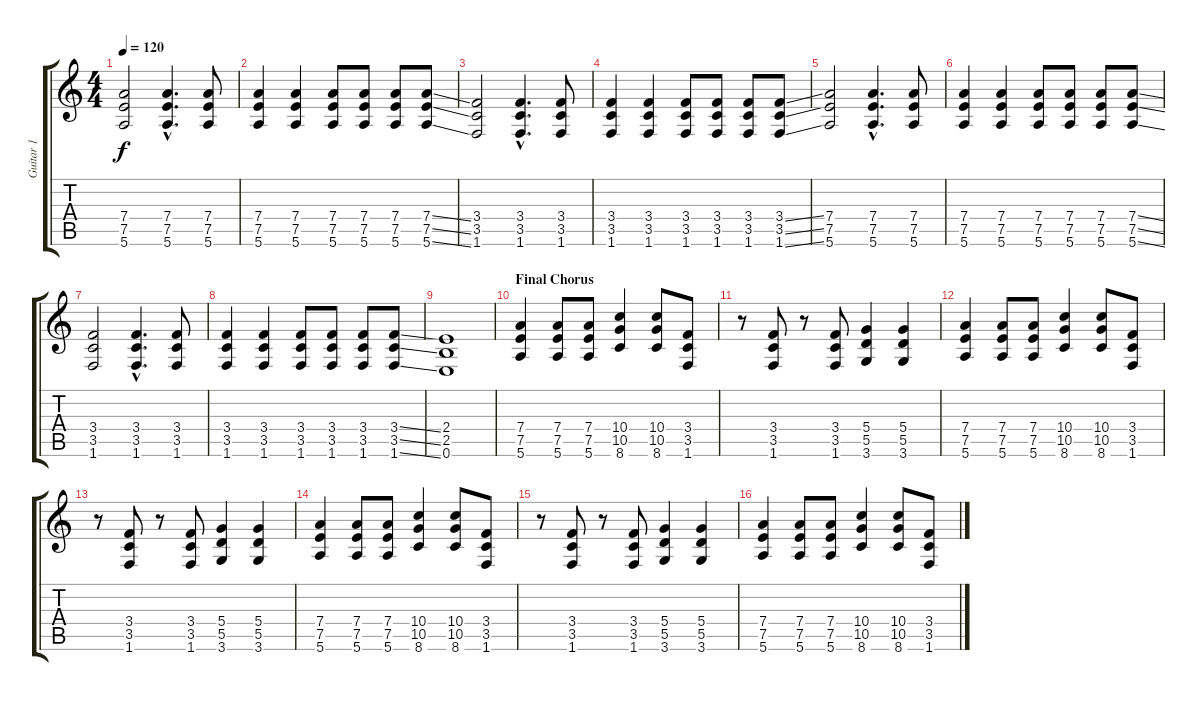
\track ("Guitar 1" "Guitar 1") {instrument electricguitarclean}
\staff {score tabs}
\tuning (E4 B3 G3 D3 A2 E2) {hide}
\ts (4 4)
\tempo 120
\clef g2
\ks c
(7.4 7.5 5.6).2{dy f} (7.4{hac} 7.5{hac} 5.6{hac}).4{d} (7.4 7.5 5.6).8 |
(7.4 7.5 5.6).4 (7.4 7.5 5.6).4 (7.4 7.5 5.6).8 (7.4 7.5 5.6).8 (7.4 7.5 5.6).8 (7.4{ss} 7.5{ss} 5.6{ss}).8 |
(3.4 3.5 1.6).2 (3.4{hac} 3.5{hac} 1.6{hac}).4{d} (3.4 3.5 1.6).8 |
(3.4 3.5 1.6).4 (3.4 3.5 1.6).4 (3.4 3.5 1.6).8 (3.4 3.5 1.6).8 (3.4 3.5 1.6).8 (3.4{ss} 3.5{ss} 1.6{ss}).8 |
(7.4 7.5 5.6).2 (7.4{hac} 7.5{hac} 5.6{hac}).4{d} (7.4 7.5 5.6).8 |
(7.4 7.5 5.6).4 (7.4 7.5 5.6).4 (7.4 7.5 5.6).8 (7.4 7.5 5.6).8 (7.4 7.5 5.6).8 (7.4{ss} 7.5{ss} 5.6{ss}).8 |
(3.4 3.5 1.6).2 (3.4{hac} 3.5{hac} 1.6{hac}).4{d} (3.4 3.5 1.6).8 |
(3.4 3.5 1.6).4 (3.4 3.5 1.6).4 (3.4 3.5 1.6).8 (3.4 3.5 1.6).8 (3.4 3.5 1.6).8 (3.4{ss} 3.5{ss} 1.6{ss}).8 |
(2.4 2.5 0.6).1 |
\section ("" "Final Chorus")
(7.4 7.5 5.6).4 (7.4 7.5 5.6).8 (7.4 7.5 5.6).8 (10.4 10.5 8.6).4 (10.4 10.5 8.6).8 (3.4 3.5 1.6).8 |
r.8 (3.4 3.5 1.6).8 r.8 (3.4 3.5 1.6).8 (5.4 5.5 3.6).4 (5.4 5.5 3.6).4 |
(7.4 7.5 5.6).4 (7.4 7.5 5.6).8 (7.4 7.5 5.6).8 (10.4 10.5 8.6).4 (10.4 10.5 8.6).8 (3.4 3.5 1.6).8 |
r.8 (3.4 3.5 1.6).8 r.8 (3.4 3.5 1.6).8 (5.4 5.5 3.6).4 (5.4 5.5 3.6).4 |
(7.4 7.5 5.6).4 (7.4 7.5 5.6).8 (7.4 7.5 5.6).8 (10.4 10.5 8.6).4 (10.4 10.5 8.6).8 (3.4 3.5 1.6).8 |
r.8 (3.4 3.5 1.6).8 r.8 (3.4 3.5 1.6).8 (5.4 5.5 3.6).4 (5.4 5.5 3.6).4 |
(7.4 7.5 5.6).4 (7.4 7.5 5.6).8 (7.4 7.5 5.6).8 (10.4 10.5 8.6).4 (10.4 10.5 8.6).8 (3.4 3.5 1.6).8
